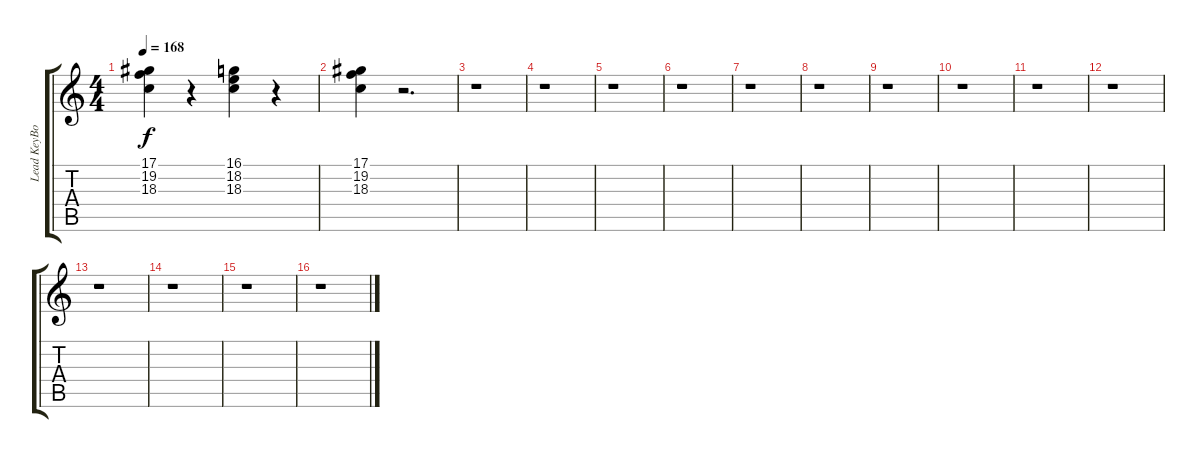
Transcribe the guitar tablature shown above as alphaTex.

\track ("Lead KeyBoard" "Lead KeyBo") {instrument lead2sawtooth}
\staff {score tabs}
\tuning (Eb4 Bb3 Gb3 Db3 Ab2 Eb2) {hide}
\ts (4 4)
\tempo 168
\clef g2
\ks c
(17.1 19.2 18.3).4{dy f instrument drawbarorgan} r.4 (16.1 18.2 18.3).4{instrument drawbarorgan} r.4 |
(17.1 19.2 18.3).4{instrument drawbarorgan} r.2{d} |
r.1{instrument lead2sawtooth} |
r.1 |
r.1 |
r.1 |
r.1 |
r.1 |
r.1 |
r.1 |
r.1 |
r.1 |
r.1 |
r.1 |
r.1 |
r.1
